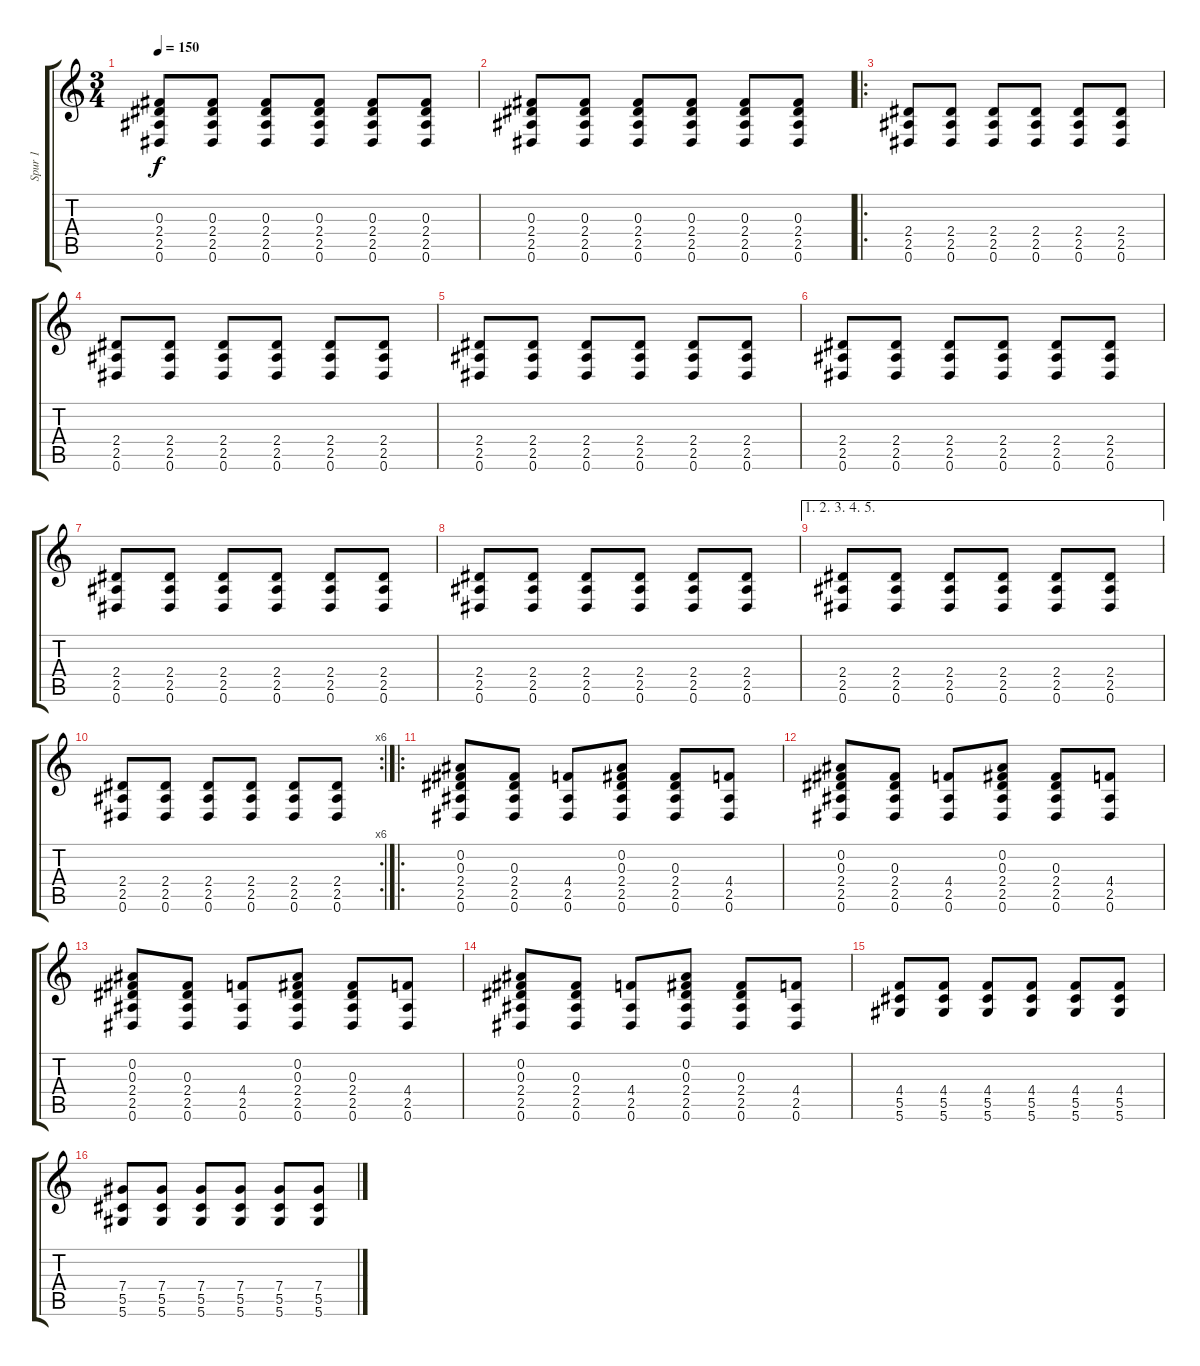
\track ("Spur 1" "Spur 1") {instrument overdrivenguitar}
\staff {score tabs}
\tuning (Eb4 Bb3 Gb3 Db3 Ab2 Eb2) {hide}
\ts (3 4)
\tempo 150
\clef g2
\ks c
(0.3 2.4 2.5 0.6).8{dy f} (0.3 2.4 2.5 0.6).8 (0.3 2.4 2.5 0.6).8 (0.3 2.4 2.5 0.6).8 (0.3 2.4 2.5 0.6).8 (0.3 2.4 2.5 0.6).8 |
(0.3 2.4 2.5 0.6).8 (0.3 2.4 2.5 0.6).8 (0.3 2.4 2.5 0.6).8 (0.3 2.4 2.5 0.6).8 (0.3 2.4 2.5 0.6).8 (0.3 2.4 2.5 0.6).8 |
\ro
(2.4 2.5 0.6).8 (2.4 2.5 0.6).8 (2.4 2.5 0.6).8 (2.4 2.5 0.6).8 (2.4 2.5 0.6).8 (2.4 2.5 0.6).8 |
(2.4 2.5 0.6).8 (2.4 2.5 0.6).8 (2.4 2.5 0.6).8 (2.4 2.5 0.6).8 (2.4 2.5 0.6).8 (2.4 2.5 0.6).8 |
(2.4 2.5 0.6).8 (2.4 2.5 0.6).8 (2.4 2.5 0.6).8 (2.4 2.5 0.6).8 (2.4 2.5 0.6).8 (2.4 2.5 0.6).8 |
(2.4 2.5 0.6).8 (2.4 2.5 0.6).8 (2.4 2.5 0.6).8 (2.4 2.5 0.6).8 (2.4 2.5 0.6).8 (2.4 2.5 0.6).8 |
(2.4 2.5 0.6).8 (2.4 2.5 0.6).8 (2.4 2.5 0.6).8 (2.4 2.5 0.6).8 (2.4 2.5 0.6).8 (2.4 2.5 0.6).8 |
(2.4 2.5 0.6).8 (2.4 2.5 0.6).8 (2.4 2.5 0.6).8 (2.4 2.5 0.6).8 (2.4 2.5 0.6).8 (2.4 2.5 0.6).8 |
\ae (1 2 3 4 5)
(2.4 2.5 0.6).8 (2.4 2.5 0.6).8 (2.4 2.5 0.6).8 (2.4 2.5 0.6).8 (2.4 2.5 0.6).8 (2.4 2.5 0.6).8 |
\rc 6
(2.4 2.5 0.6).8 (2.4 2.5 0.6).8 (2.4 2.5 0.6).8 (2.4 2.5 0.6).8 (2.4 2.5 0.6).8 (2.4 2.5 0.6).8 |
\ro
(0.2 0.3 2.4 2.5 0.6).8 (0.3 2.4 2.5 0.6).8 (4.4 2.5 0.6).8 (0.2 0.3 2.4 2.5 0.6).8 (0.3 2.4 2.5 0.6).8 (4.4 2.5 0.6).8 |
(0.2 0.3 2.4 2.5 0.6).8 (0.3 2.4 2.5 0.6).8 (4.4 2.5 0.6).8 (0.2 0.3 2.4 2.5 0.6).8 (0.3 2.4 2.5 0.6).8 (4.4 2.5 0.6).8 |
(0.2 0.3 2.4 2.5 0.6).8 (0.3 2.4 2.5 0.6).8 (4.4 2.5 0.6).8 (0.2 0.3 2.4 2.5 0.6).8 (0.3 2.4 2.5 0.6).8 (4.4 2.5 0.6).8 |
(0.2 0.3 2.4 2.5 0.6).8 (0.3 2.4 2.5 0.6).8 (4.4 2.5 0.6).8 (0.2 0.3 2.4 2.5 0.6).8 (0.3 2.4 2.5 0.6).8 (4.4 2.5 0.6).8 |
(4.4 5.5 5.6).8 (4.4 5.5 5.6).8 (4.4 5.5 5.6).8 (4.4 5.5 5.6).8 (4.4 5.5 5.6).8 (4.4 5.5 5.6).8 |
(7.4 5.5 5.6).8 (7.4 5.5 5.6).8 (7.4 5.5 5.6).8 (7.4 5.5 5.6).8 (7.4 5.5 5.6).8 (7.4 5.5 5.6).8
